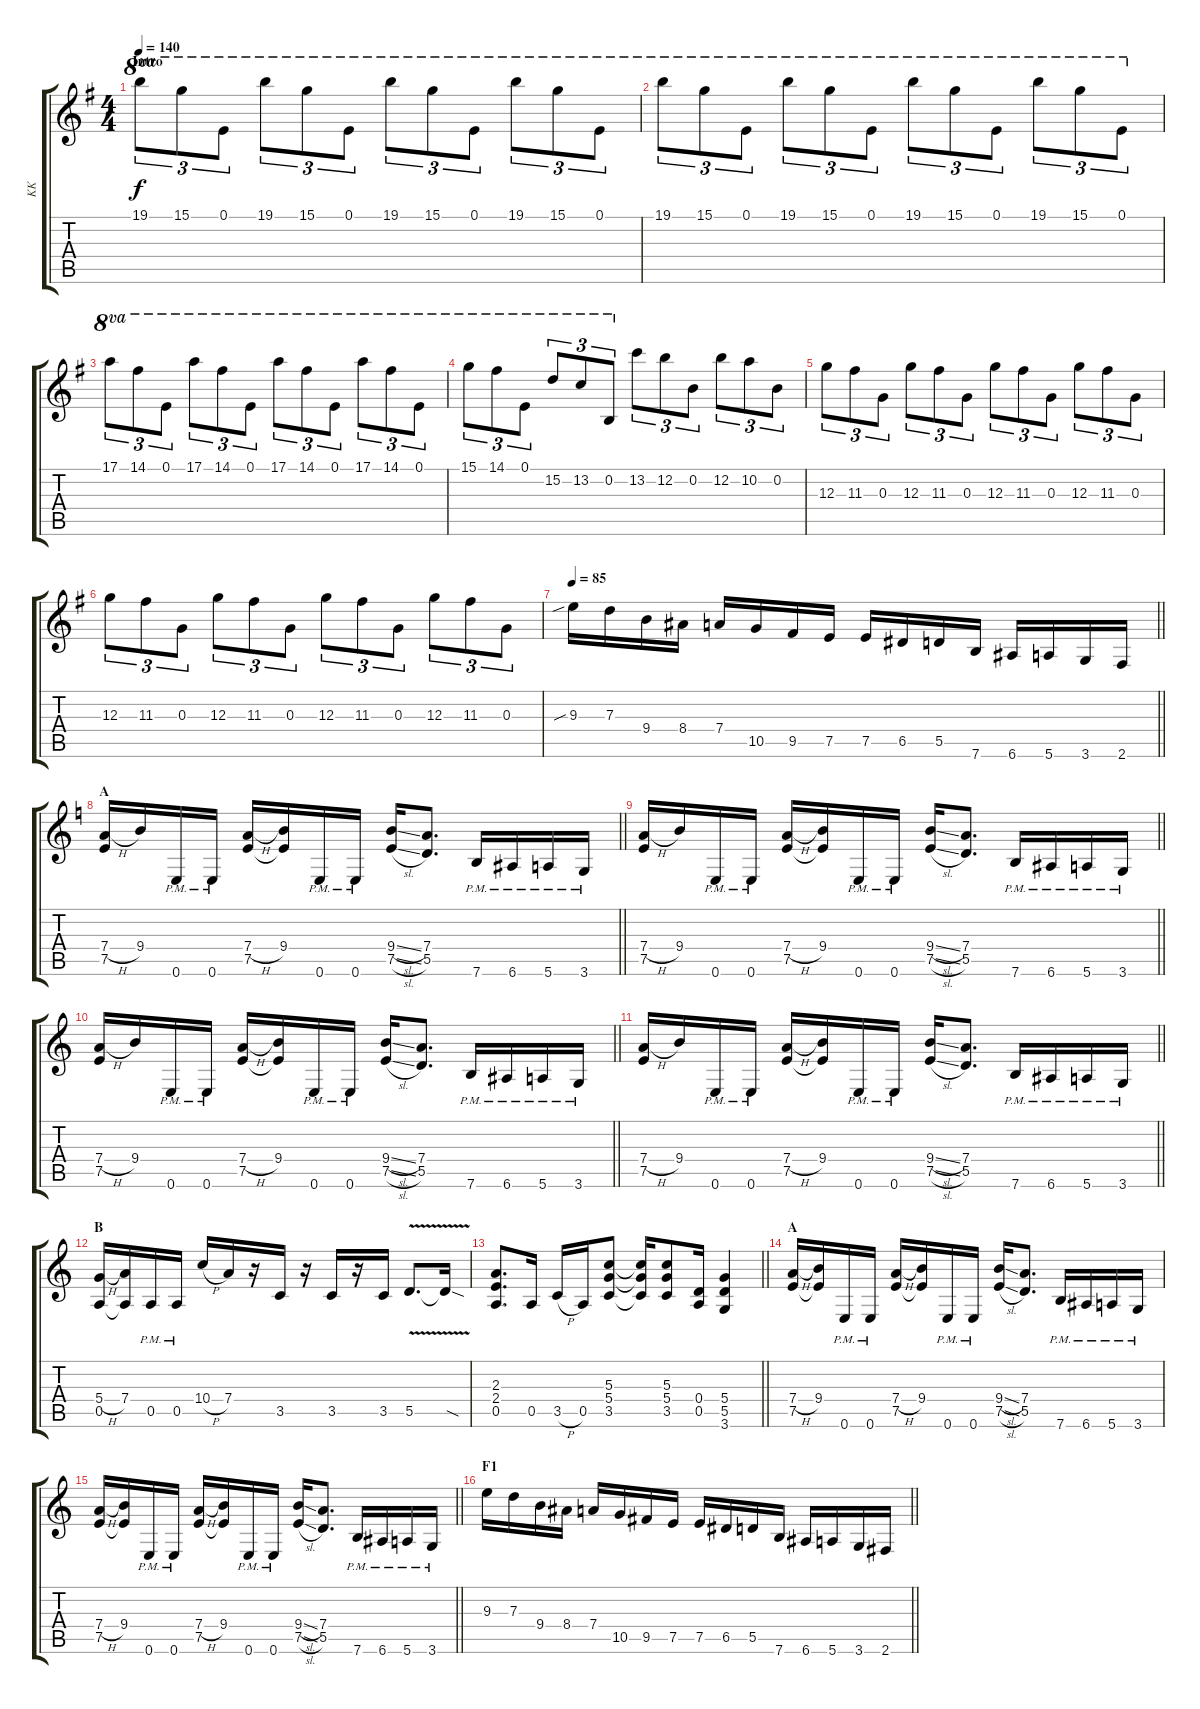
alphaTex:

\track ("KK" "KK") {instrument distortionguitar}
\staff {score tabs}
\tuning (E4 B3 G3 D3 A2 E2) {hide}
\ts (4 4)
\section ("" "Intro")
\tempo 140
\clef g2
\ks g
19.1.8{tu (3 2) ot 8va dy f instrument distortionguitar} 15.1.8{tu (3 2) ot 8va} 0.1.8{tu (3 2) ot 8va} 19.1.8{tu (3 2) ot 8va} 15.1.8{tu (3 2) ot 8va} 0.1.8{tu (3 2) ot 8va} 19.1.8{tu (3 2) ot 8va} 15.1.8{tu (3 2) ot 8va} 0.1.8{tu (3 2) ot 8va} 19.1.8{tu (3 2) ot 8va} 15.1.8{tu (3 2) ot 8va} 0.1.8{tu (3 2) ot 8va} |
19.1.8{tu (3 2) ot 8va} 15.1.8{tu (3 2) ot 8va} 0.1.8{tu (3 2) ot 8va} 19.1.8{tu (3 2) ot 8va} 15.1.8{tu (3 2) ot 8va} 0.1.8{tu (3 2) ot 8va} 19.1.8{tu (3 2) ot 8va} 15.1.8{tu (3 2) ot 8va} 0.1.8{tu (3 2) ot 8va} 19.1.8{tu (3 2) ot 8va} 15.1.8{tu (3 2) ot 8va} 0.1.8{tu (3 2) ot 8va} |
17.1.8{tu (3 2) ot 8va} 14.1.8{tu (3 2) ot 8va} 0.1.8{tu (3 2) ot 8va} 17.1.8{tu (3 2) ot 8va} 14.1.8{tu (3 2) ot 8va} 0.1.8{tu (3 2) ot 8va} 17.1.8{tu (3 2) ot 8va} 14.1.8{tu (3 2) ot 8va} 0.1.8{tu (3 2) ot 8va} 17.1.8{tu (3 2) ot 8va} 14.1.8{tu (3 2) ot 8va} 0.1.8{tu (3 2) ot 8va} |
15.1.8{tu (3 2) ot 8va} 14.1.8{tu (3 2) ot 8va} 0.1.8{tu (3 2) ot 8va} 15.2.8{tu (3 2) ot 8va} 13.2.8{tu (3 2) ot 8va} 0.2.8{tu (3 2) ot 8va} 13.2.8{tu (3 2)} 12.2.8{tu (3 2)} 0.2.8{tu (3 2)} 12.2.8{tu (3 2)} 10.2.8{tu (3 2)} 0.2.8{tu (3 2)} |
12.3.8{tu (3 2)} 11.3.8{tu (3 2)} 0.3.8{tu (3 2)} 12.3.8{tu (3 2)} 11.3.8{tu (3 2)} 0.3.8{tu (3 2)} 12.3.8{tu (3 2)} 11.3.8{tu (3 2)} 0.3.8{tu (3 2)} 12.3.8{tu (3 2)} 11.3.8{tu (3 2)} 0.3.8{tu (3 2)} |
12.3.8{tu (3 2)} 11.3.8{tu (3 2)} 0.3.8{tu (3 2)} 12.3.8{tu (3 2)} 11.3.8{tu (3 2)} 0.3.8{tu (3 2)} 12.3.8{tu (3 2)} 11.3.8{tu (3 2)} 0.3.8{tu (3 2)} 12.3.8{tu (3 2)} 11.3.8{tu (3 2)} 0.3.8{tu (3 2)} |
\tempo 85
\barLineRight lightlight
9.3{sib}.16 7.3.16 9.4.16 8.4.16 7.4.16 10.5.16 9.5.16 7.5.16 7.5.16 6.5.16 5.5.16 7.6.16 6.6.16 5.6.16 3.6.16 2.6.16 |
\section ("" "A")
\barLineRight lightlight
\ks c
(7.4{h} 7.5).16 9.4.16 0.6{pm}.16 0.6{pm}.16 (7.4{h} 7.5).16 (9.4 7.5{t}).16 0.6{pm}.16 0.6{pm}.16 (9.4{sl} 7.5{sl}).16 (7.4 5.5).8{d} 7.6{pm}.16 6.6{pm}.16 5.6{pm}.16 3.6{pm}.16 |
\barLineRight lightlight
(7.4{h} 7.5).16 9.4.16 0.6{pm}.16 0.6{pm}.16 (7.4{h} 7.5).16 (9.4 7.5{t}).16 0.6{pm}.16 0.6{pm}.16 (9.4{sl} 7.5{sl}).16 (7.4 5.5).8{d} 7.6{pm}.16 6.6{pm}.16 5.6{pm}.16 3.6{pm}.16 |
\barLineRight lightlight
(7.4{h} 7.5).16 9.4.16 0.6{pm}.16 0.6{pm}.16 (7.4{h} 7.5).16 (9.4 7.5{t}).16 0.6{pm}.16 0.6{pm}.16 (9.4{sl} 7.5{sl}).16 (7.4 5.5).8{d} 7.6{pm}.16 6.6{pm}.16 5.6{pm}.16 3.6{pm}.16 |
\barLineRight lightlight
(7.4{h} 7.5).16 9.4.16 0.6{pm}.16 0.6{pm}.16 (7.4{h} 7.5).16 (9.4 7.5{t}).16 0.6{pm}.16 0.6{pm}.16 (9.4{sl} 7.5{sl}).16 (7.4 5.5).8{d} 7.6{pm}.16 6.6{pm}.16 5.6{pm}.16 3.6{pm}.16 |
\section ("" "B")
(5.4{h} 0.5).16 (7.4 0.5{t}).16 0.5{pm}.16 0.5{pm}.16 10.4{h}.16 7.4.16 r.16 3.5.16 r.16 3.5.16 r.16 3.5.16 5.5{v}.8{d} 5.5{sod t}.16 |
\barLineRight lightlight
(2.3 2.4 0.5).8{d} 0.5.16 3.5{h}.16 0.5.16 (5.3 5.4 3.5).8 (5.3{t} 5.4{t} 3.5{t}).16 (5.3 5.4 3.5).8 (0.4 0.5).16 (5.4 5.5 3.6).4 |
\section ("" "A")
(7.4{h} 7.5).16 (9.4 7.5{t}).16 0.6{pm}.16 0.6{pm}.16 (7.4{h} 7.5).16 (9.4 7.5{t}).16 0.6{pm}.16 0.6{pm}.16 (9.4{sl} 7.5{sl}).16 (7.4 5.5).8{d} 7.6{pm}.16 6.6{pm}.16 5.6{pm}.16 3.6{pm}.16 |
\barLineRight lightlight
(7.4{h} 7.5).16 (9.4 7.5{t}).16 0.6{pm}.16 0.6{pm}.16 (7.4{h} 7.5).16 (9.4 7.5{t}).16 0.6{pm}.16 0.6{pm}.16 (9.4{sl} 7.5{sl}).16 (7.4 5.5).8{d} 7.6{pm}.16 6.6{pm}.16 5.6{pm}.16 3.6{pm}.16 |
\section ("" "F1")
\barLineRight lightlight
9.3.16 7.3.16 9.4.16 8.4.16 7.4.16 10.5.16 9.5.16 7.5.16 7.5.16 6.5.16 5.5.16 7.6.16 6.6.16 5.6.16 3.6.16 2.6.16
